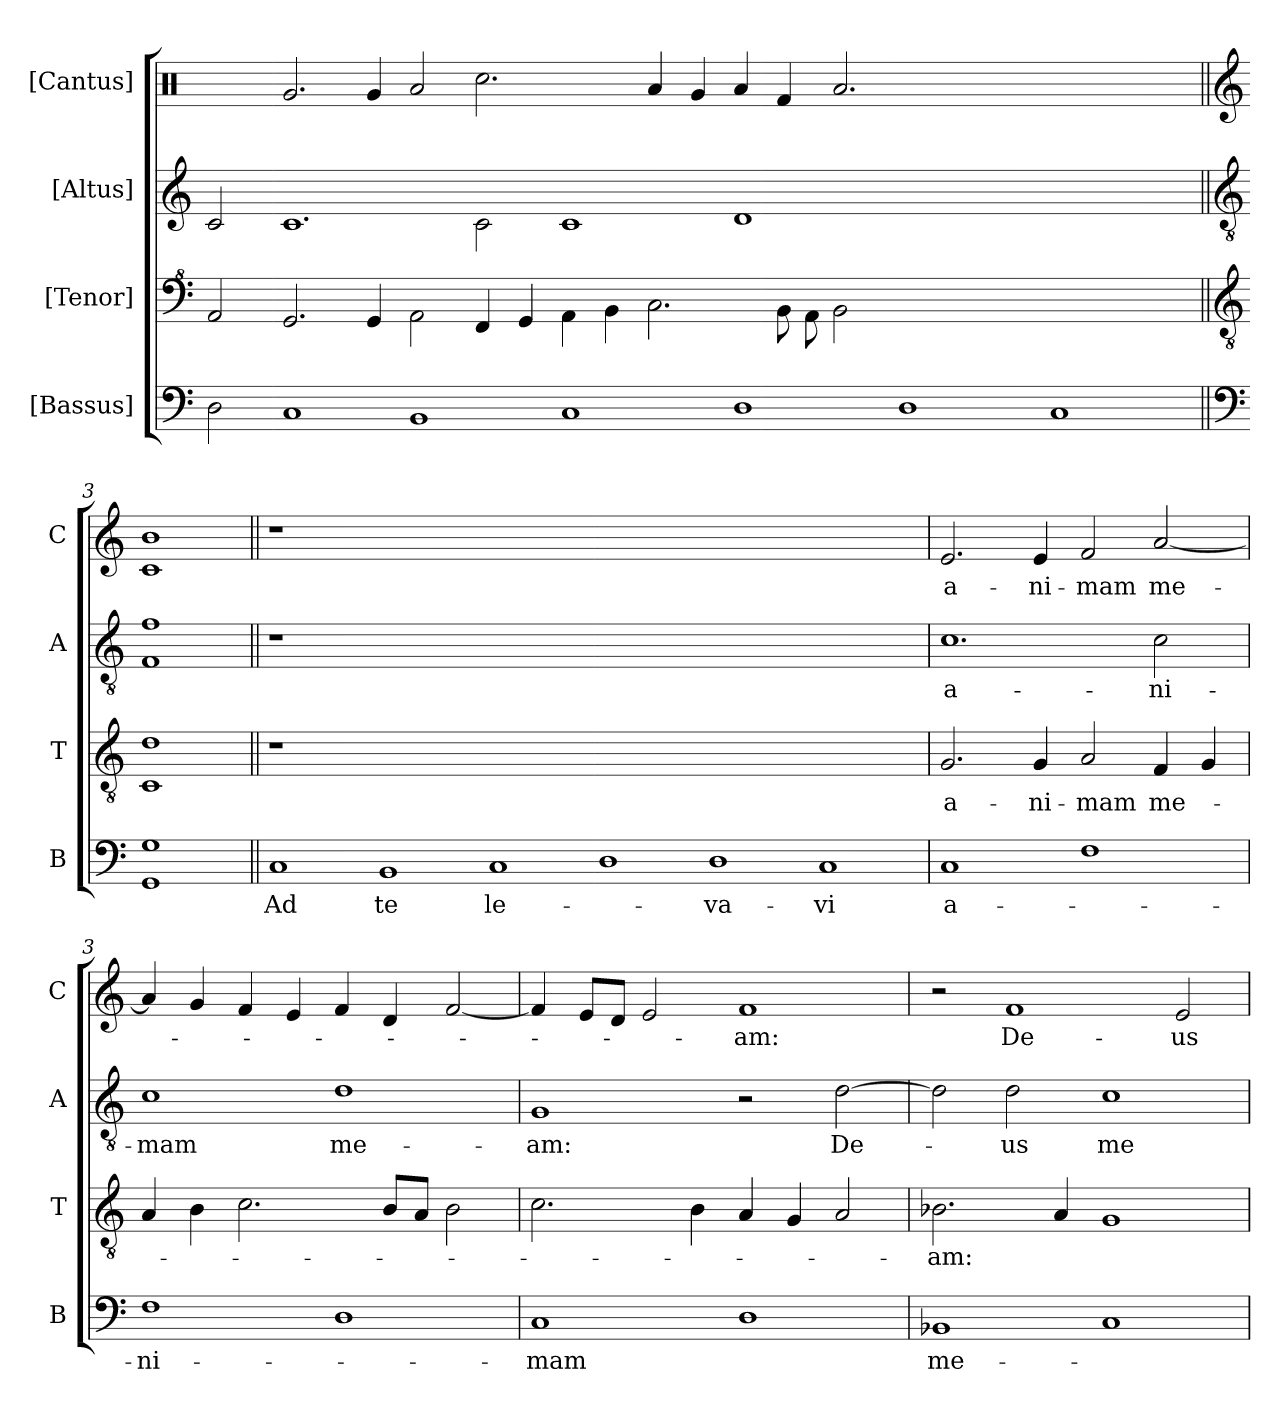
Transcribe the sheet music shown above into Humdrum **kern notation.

**kern	**text	**kern	**text	**kern	**text	**kern	**text
*part4	*part4	*part3	*part3	*part2	*part2	*part1	*part1
*staff4	*staff4	*staff3	*staff3	*staff2	*staff2	*staff1	*staff1
*I"[Bassus]	*	*I"[Tenor]	*	*I"[Altus]	*	*I"[Cantus]	*
*I'B	*	*I'T	*	*I'A	*	*I'C	*
*	*	*clefF^4	*	*	*	*clefX	*
*k[]	*	*k[]	*	*k[]	*	*k[]	*
*C:	*	*C:	*	*C:	*	*C:	*
=1X	=1X	=1X	=1X	=1X	=1X	=1X	=1X
2D	.	2A	.	2c	.	2R	.
=2X-	=2X-	=2X-	=2X-	=2X-	=2X-	=2X-	=2X-
!	!	!LO:N:head=open	!	!	!	!LO:N:head=open	!
1C	.	2.G/	.	1.c	.	2.Rg/	.
!	!	!LO:N:head=solid	!	!	!	!LO:N:head=solid	!
.	.	4G/	.	.	.	4Rg/	.
!	!	!LO:N:head=open	!	!	!	!LO:N:head=open	!
1BB	.	2A\	.	.	.	2Ra/	.
!	!	!LO:N:head=solid	!	!LO:N:head=open	!	!LO:N:head=open	!
.	.	4F/	.	2c\	.	2.Rcc\	.
!	!	!LO:N:head=solid	!	!	!	!	!
.	.	4G/	.	.	.	.	.
!	!	!LO:N:head=solid	!	!	!	!	!
1C	.	4A\	.	1c	.	.	.
!	!	!LO:N:head=solid	!	!	!	!LO:N:head=solid	!
.	.	4B\	.	.	.	4R\	.
!	!	!LO:N:head=open	!	!	!	!LO:N:head=solid	!
.	.	2.c\	.	.	.	4Ra/	.
!	!	!	!	!	!	!LO:N:head=solid	!
.	.	.	.	.	.	4Rg/	.
!	!	!	!	!	!	!LO:N:head=solid	!
1D	.	.	.	1d	.	4Ra/	.
!	!	!LO:N:head=solid	!	!	!	!LO:N:head=solid	!
.	.	8B\	.	.	.	4Rf/	.
!	!	!LO:N:head=solid	!	!	!	!	!
.	.	8A\	.	.	.	.	.
!	!	!LO:N:head=open	!	!	!	!LO:N:head=open	!
.	.	2B\	.	.	.	2.Ra/	.
1D	.	1ryy	.	1ryy	.	.	.
.	.	.	.	.	.	4ryy	.
.	.	.	.	.	.	2ryy	.
1C	.	1ryy	.	1ryy	.	4ryy	.
.	.	.	.	.	.	4ryy	.
.	.	.	.	.	.	2ryy	.
=3X||	=3X||	=3X||	=3X||	=3X||	=3X||	=3X||	=3X||
*clefF4	*	*clefGv2	*	*clefGv2	*	*clefG2	*
1GG 1G	.	1C 1d	.	1F 1f	.	1c 1b	.
!!LO:LB:g=z
=1||	=1||	=1||	=1||	=1||	=1||	=1||	=1||
!	!LO:LY:b	!	!	!	!	!	!
1C	Ad	1r	.	1r	.	1r	.
!	!LO:LY:b	!	!	!	!	!	!
1BB	te	00ryy	.	00ryy	.	00ryy	.
!	!LO:LY:b	!	!	!	!	!	!
1C	le-	.	.	.	.	.	.
1D	.	.	.	.	.	.	.
!	!LO:LY:b	!	!	!	!	!	!
1D	-va-	.	.	.	.	.	.
!	!LO:LY:b	!	!	!	!	!	!
1C	-vi	1ryy	.	1ryy	.	1ryy	.
!!LO:LB:g=z
=2	=2	=2	=2	=2	=2	=2	=2
!	!LO:LY:b	!	!LO:LY:b	!	!LO:LY:b	!	!LO:LY:b
1C	a-	2.G/	a-	1.c	a-	2.e/	a-
!	!	!	!LO:LY:b	!	!	!	!LO:LY:b
.	.	4G/	-ni-	.	.	4e/	-ni-
!	!	!	!LO:LY:b	!	!	!	!LO:LY:b
1F	.	2A/	-mam	.	.	2f/	-mam
!	!	!	!LO:LY:b	!	!LO:LY:b	!	!LO:LY:b
.	.	4F/	me-	2c\	-ni-	[2a/	me-
.	.	4G/	.	.	.	.	.
=3	=3	=3	=3	=3	=3	=3	=3
!	!LO:LY:b	!	!	!	!LO:LY:b	!	!
1F	-ni-	4A/	.	1c	-mam	4a/]	.
.	.	4B\	.	.	.	4g/	.
.	.	2.c\	.	.	.	4f/	.
.	.	.	.	.	.	4e/	.
!	!	!	!	!	!LO:LY:b	!	!
1D	.	.	.	1d	me-	4f/	.
.	.	8B/L	.	.	.	4d/	.
.	.	8A/J	.	.	.	.	.
.	.	2B\	.	.	.	[2f/	.
=4	=4	=4	=4	=4	=4	=4	=4
!	!LO:LY:b	!	!	!	!LO:LY:b	!	!
1C	-mam	2.c\	.	1G	-am:	4f/]	.
.	.	.	.	.	.	8e/L	.
.	.	.	.	.	.	8d/J	.
.	.	.	.	.	.	2e/	.
.	.	4B\	.	.	.	.	.
!	!	!	!	!	!	!	!LO:LY:b
1D	.	4A/	.	2r	.	1f	-am:
.	.	4G/	.	.	.	.	.
!	!	!	!	!	!LO:LY:b	!	!
.	.	2A/	.	[2d\	De-	.	.
=5	=5	=5	=5	=5	=5	=5	=5
!	!LO:LY:b	!	!LO:LY:b	!	!	!	!
1BB-X	me-	2.B-X\	-am:	2d\]	.	2r	.
!	!	!	!	!	!LO:LY:b	!	!LO:LY:b
.	.	.	.	2d\	-us	1f	De-
.	.	4A/	.	.	.	.	.
!	!	!	!	!	!LO:LY:b	!	!
1C	.	1G	.	1c	me-	.	.
!	!	!	!	!	!	!	!LO:LY:b
.	.	.	.	.	.	2e/	-us
=	=	=	=	=	=	=	=
*-	*-	*-	*-	*-	*-	*-	*-
